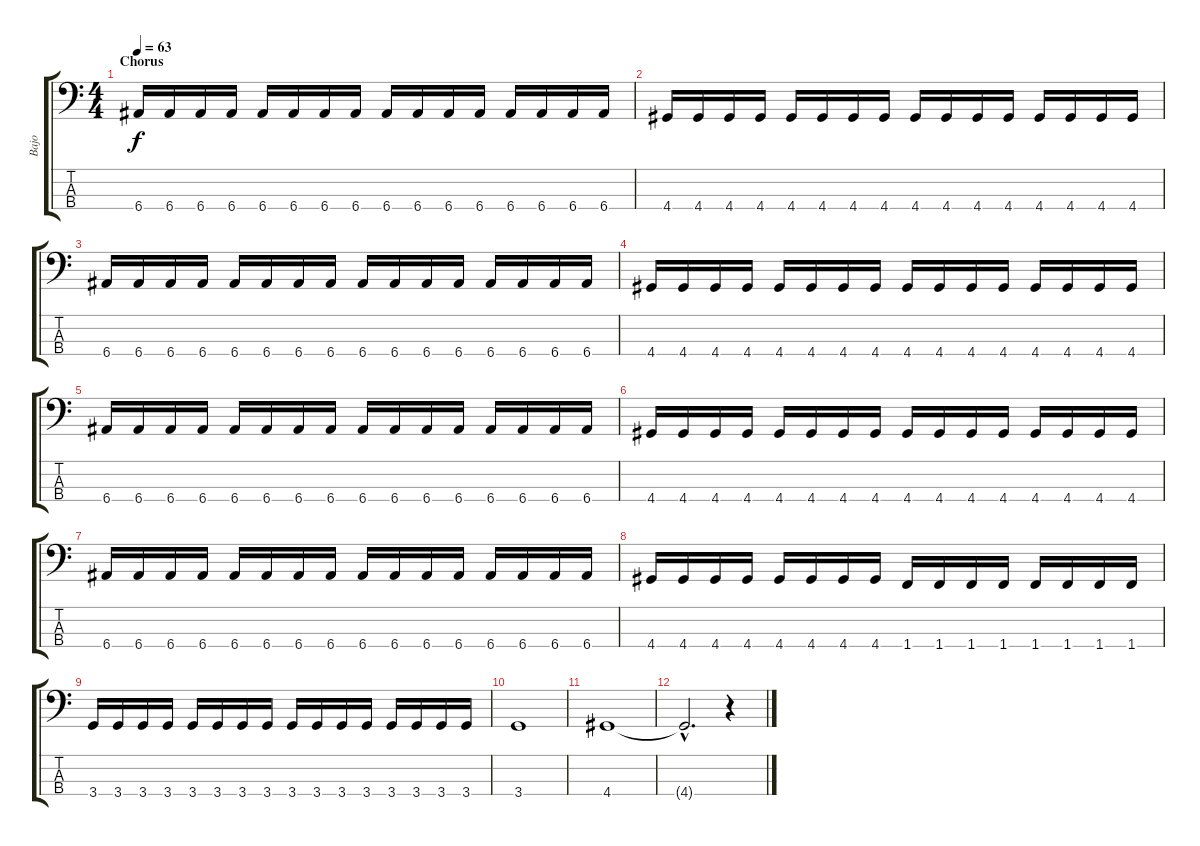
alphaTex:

\track ("Bajo" "Bajo") {instrument electricbassfinger}
\staff {score tabs}
\tuning (G2 D2 A1 E1) {hide}
\ts (4 4)
\section ("" "Chorus")
\tempo 63
\clef f4
\ks c
6.4.16{dy f} 6.4.16 6.4.16 6.4.16 6.4.16 6.4.16 6.4.16 6.4.16 6.4.16 6.4.16 6.4.16 6.4.16 6.4.16 6.4.16 6.4.16 6.4.16 |
4.4.16 4.4.16 4.4.16 4.4.16 4.4.16 4.4.16 4.4.16 4.4.16 4.4.16 4.4.16 4.4.16 4.4.16 4.4.16 4.4.16 4.4.16 4.4.16 |
6.4.16 6.4.16 6.4.16 6.4.16 6.4.16 6.4.16 6.4.16 6.4.16 6.4.16 6.4.16 6.4.16 6.4.16 6.4.16 6.4.16 6.4.16 6.4.16 |
4.4.16 4.4.16 4.4.16 4.4.16 4.4.16 4.4.16 4.4.16 4.4.16 4.4.16 4.4.16 4.4.16 4.4.16 4.4.16 4.4.16 4.4.16 4.4.16 |
6.4.16 6.4.16 6.4.16 6.4.16 6.4.16 6.4.16 6.4.16 6.4.16 6.4.16 6.4.16 6.4.16 6.4.16 6.4.16 6.4.16 6.4.16 6.4.16 |
4.4.16 4.4.16 4.4.16 4.4.16 4.4.16 4.4.16 4.4.16 4.4.16 4.4.16 4.4.16 4.4.16 4.4.16 4.4.16 4.4.16 4.4.16 4.4.16 |
6.4.16 6.4.16 6.4.16 6.4.16 6.4.16 6.4.16 6.4.16 6.4.16 6.4.16 6.4.16 6.4.16 6.4.16 6.4.16 6.4.16 6.4.16 6.4.16 |
4.4.16 4.4.16 4.4.16 4.4.16 4.4.16 4.4.16 4.4.16 4.4.16 1.4.16 1.4.16 1.4.16 1.4.16 1.4.16 1.4.16 1.4.16 1.4.16 |
3.4.16 3.4.16 3.4.16 3.4.16 3.4.16 3.4.16 3.4.16 3.4.16 3.4.16 3.4.16 3.4.16 3.4.16 3.4.16 3.4.16 3.4.16 3.4.16 |
3.4.1 |
4.4.1 |
4.4{hac t}.2{d} r.4
